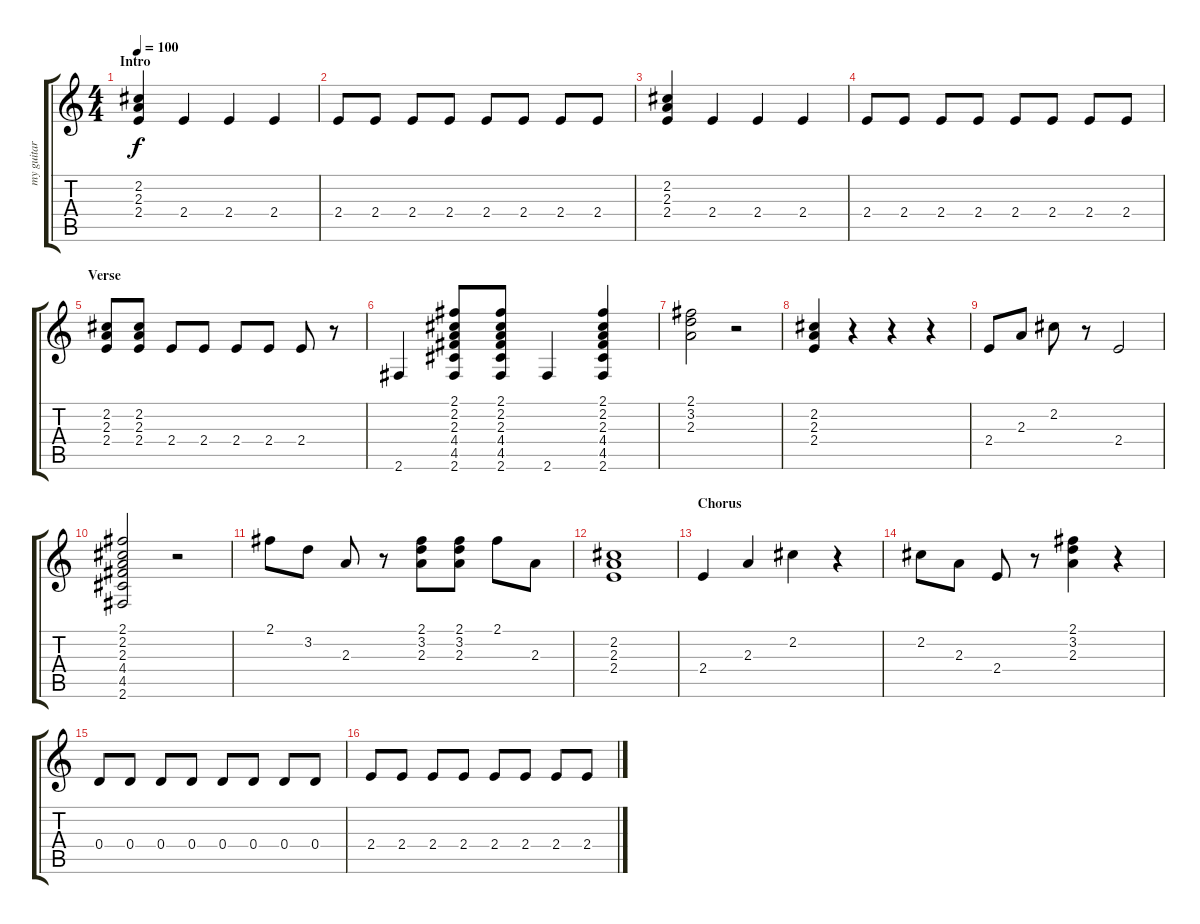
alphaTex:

\track ("my guitar (Armando)" "my guitar ") {instrument electricguitarjazz}
\staff {score tabs}
\tuning (E4 B3 G3 D3 A2 E2) {hide}
\ts (4 4)
\section ("" "Intro")
\tempo 100
\clef g2
\ks c
(2.2 2.3 2.4).4{dy f instrument electricguitarjazz} 2.4.4 2.4.4 2.4.4 |
2.4.8 2.4.8 2.4.8 2.4.8 2.4.8 2.4.8 2.4.8 2.4.8 |
(2.2 2.3 2.4).4 2.4.4 2.4.4 2.4.4 |
2.4.8 2.4.8 2.4.8 2.4.8 2.4.8 2.4.8 2.4.8 2.4.8 |
\section ("" "Verse")
(2.2 2.3 2.4).8 (2.2 2.3 2.4).8 2.4.8 2.4.8 2.4.8 2.4.8 2.4.8 r.8 |
2.6.4 (2.1 2.2 2.3 4.4 4.5 2.6).8 (2.1 2.2 2.3 4.4 4.5 2.6).8 2.6.4 (2.1 2.2 2.3 4.4 4.5 2.6).4 |
(2.1 3.2 2.3).2 r.2 |
(2.2 2.3 2.4).4 r.4 r.4 r.4 |
2.4.8 2.3.8 2.2.8 r.8 2.4.2 |
(2.1 2.2 2.3 4.4 4.5 2.6).2 r.2 |
2.1.8 3.2.8 2.3.8 r.8 (2.1 3.2 2.3).8 (2.1 3.2 2.3).8 2.1.8 2.3.8 |
(2.2 2.3 2.4).1 |
\section ("" "Chorus")
2.4.4 2.3.4 2.2.4 r.4 |
2.2.8 2.3.8 2.4.8 r.8 (2.1 3.2 2.3).4 r.4 |
0.4.8 0.4.8 0.4.8 0.4.8 0.4.8 0.4.8 0.4.8 0.4.8 |
2.4.8 2.4.8 2.4.8 2.4.8 2.4.8 2.4.8 2.4.8 2.4.8
